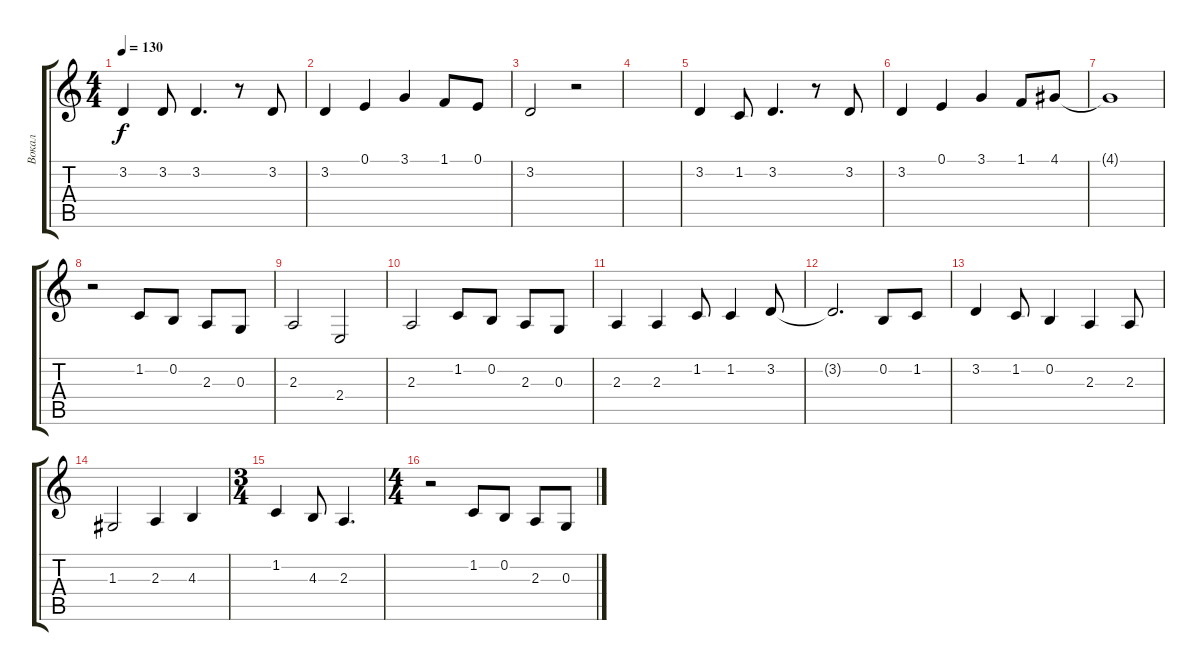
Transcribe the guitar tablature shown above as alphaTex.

\track ("Вокал" "Вокал") {instrument flute}
\staff {score tabs}
\tuning (E4 B3 G3 D3 A2 E2) {hide}
\ts (4 4)
\tempo 130
\clef g2
\ks c
3.2.4{dy f} 3.2.8 3.2.4{d} r.8 3.2.8 |
3.2.4 0.1.4 3.1.4 1.1.8 0.1.8 |
3.2.2 r.2 |
|
3.2.4 1.2.8 3.2.4{d} r.8 3.2.8 |
3.2.4 0.1.4 3.1.4 1.1.8 4.1.8 |
4.1{t}.1 |
r.2 1.2.8 0.2.8 2.3.8 0.3.8 |
2.3.2 2.4.2 |
2.3.2 1.2.8 0.2.8 2.3.8 0.3.8 |
2.3.4 2.3.4 1.2.8 1.2.4 3.2.8 |
3.2{t}.2{d} 0.2.8 1.2.8 |
3.2.4 1.2.8 0.2.4 2.3.4 2.3.8 |
1.3.2 2.3.4 4.3.4 |
\ts (3 4)
1.2.4 4.3.8 2.3.4{d} |
\ts (4 4)
r.2 1.2.8 0.2.8 2.3.8 0.3.8
